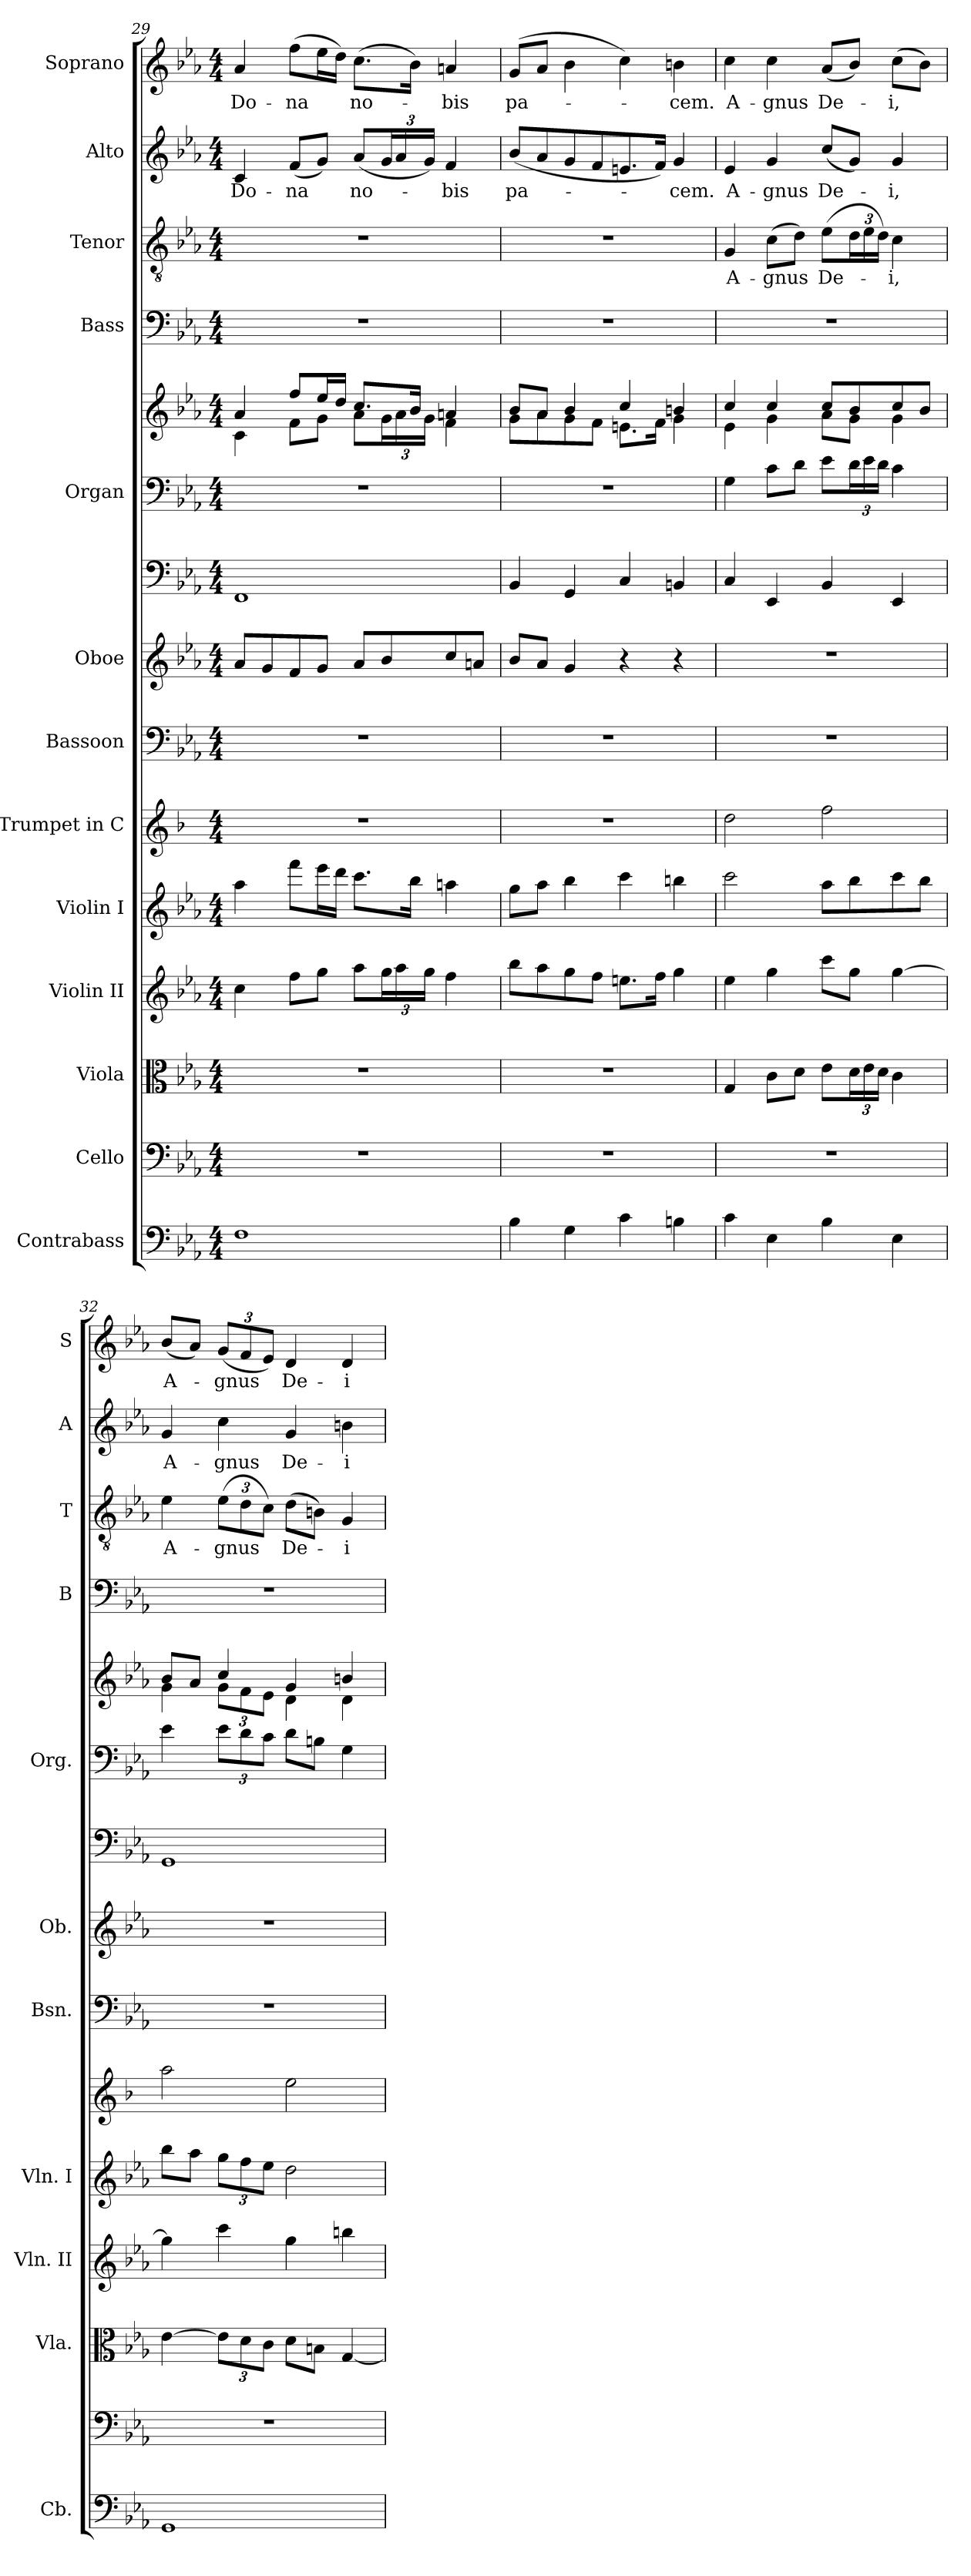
**kern	**kern	**kern	**kern	**kern	**kern	**kern	**kern	**kern	**kern	**kern	**kern	**kern	**text	**kern	**text	**kern	**text
*part14	*part13	*part12	*part11	*part10	*part9	*part8	*part7	*part6	*part5	*part5	*part4	*part3	*part3	*part2	*part2	*part1	*part1
*staff15	*staff14	*staff13	*staff12	*staff11	*staff10	*staff9	*staff8	*staff7	*staff6	*staff5	*staff4	*staff3	*staff3	*staff2	*staff2	*staff1	*staff1
*I"Contrabass	*I"Cello	*I"Viola	*I"Violin II	*I"Violin I	*I"Trumpet in C	*I"Bassoon	*I"Oboe	*	*I"Organ	*	*I"Bass	*I"Tenor	*	*I"Alto	*	*I"Soprano	*
*I'Cb.	*	*I'Vla.	*I'Vln. II	*I'Vln. I	*	*I'Bsn.	*I'Ob.	*	*I'Org.	*	*I'B	*I'T	*	*I'A	*	*I'S	*
*clefF4	*clefF4	*clefC3	*clefG2	*clefG2	*clefG2	*clefF4	*clefG2	*clefF4	*clefF4	*clefG2	*clefF4	*clefGv2	*	*clefG2	*	*clefG2	*
*ITrd7c12	*	*	*	*	*ITrd1c2	*	*	*	*	*	*	*	*	*	*	*	*
*k[b-e-a-]	*k[b-e-a-]	*k[b-e-a-]	*k[b-e-a-]	*k[b-e-a-]	*k[b-e-a-]	*k[b-e-a-]	*k[b-e-a-]	*k[b-e-a-]	*k[b-e-a-]	*k[b-e-a-]	*k[b-e-a-]	*k[b-e-a-]	*	*k[b-e-a-]	*	*k[b-e-a-]	*
*c:	*c:	*c:	*c:	*c:	*c:	*c:	*c:	*c:	*c:	*c:	*c:	*c:	*	*c:	*	*c:	*
*M4/4	*M4/4	*M4/4	*M4/4	*M4/4	*M4/4	*M4/4	*M4/4	*M4/4	*M4/4	*M4/4	*M4/4	*M4/4	*	*M4/4	*	*M4/4	*
=29	=29	=29	=29	=29	=29	=29	=29	=29	=29	=29	=29	=29	=29	=29	=29	=29	=29
*	*	*	*	*	*	*	*	*	*	*^	*	*	*	*	*	*	*
!	!	!	!	!	!	!	!	!	!	!	!	!	!	!	!	!LO:LY:b	!	!LO:LY:b
1FF	1r	1r	4cc\	4aa-\	1r	1r	8a-/L	1FF	1r	4a-/	4c\	1r	1r	.	4c/	Do-	4a-/	Do-
.	.	.	.	.	.	.	8g/	.	.	.	.	.	.	.	.	.	.	.
!	!	!	!	!	!	!	!	!	!	!	!	!	!	!	!	!LO:LY:b	!	!LO:LY:b
.	.	.	8ff\L	8fff\L	.	.	8f/	.	.	8ff/L	8f\L	.	.	.	(<8f/L	-na	(>8ff\L	-na
.	.	.	8gg\J	16eee-\L	.	.	8g/J	.	.	16ee-/L	8g\J	.	.	.	8g/J)	.	16ee-\L	.
.	.	.	.	16ddd\JJ	.	.	.	.	.	16dd/JJ	.	.	.	.	.	.	16dd\JJ)	.
!	!	!	!	!	!	!	!	!	!	!	!	!	!	!	!	!LO:LY:b	!	!LO:LY:b
.	.	.	8aa-\L	8.ccc\L	.	.	8a-/L	.	.	8.cc/L	8a-\L	.	.	.	(<8a-/L	no-	(>8.cc\L	no-
.	.	.	24gg\L	.	.	.	8b-/	.	.	.	24g\L	.	.	.	24g/L	.	.	.
.	.	.	24aa-\	.	.	.	.	.	.	.	24a-\	.	.	.	24a-/	.	.	.
.	.	.	.	16bb-\Jk	.	.	.	.	.	16b-/Jk	.	.	.	.	.	.	16b-\Jk)	.
.	.	.	24gg\JJ	.	.	.	.	.	.	.	24g\JJ	.	.	.	24g/JJ)	.	.	.
!	!	!	!	!	!	!	!	!	!	!	!	!	!	!	!	!LO:LY:b	!	!LO:LY:b
.	.	.	4ff\	4aan\	.	.	8cc/	.	.	4an/	4f\	.	.	.	4f/	-bis	4an/	-bis
.	.	.	.	.	.	.	8an/J	.	.	.	.	.	.	.	.	.	.	.
=30	=30	=30	=30	=30	=30	=30	=30	=30	=30	=30	=30	=30	=30	=30	=30	=30	=30	=30
!	!	!	!	!	!	!	!	!	!	!	!	!	!	!	!	!LO:LY:b	!	!LO:LY:b
4BB-\	1r	1r	8bb-\L	8gg\L	1r	1r	8b-/L	4BB-/	1r	8b-/L	8g\L	1r	1r	.	(<8b-/L	pa-	(>8g/L	pa-
.	.	.	8aa-\	8aa-\J	.	.	8a-/J	.	.	8a-/J	8a-\	.	.	.	8a-/	.	8a-/J	.
4GG\	.	.	8gg\	4bb-\	.	.	4g/	4GG/	.	4b-/	8g\	.	.	.	8g/	.	4b-\	.
.	.	.	8ff\J	.	.	.	.	.	.	.	8f\J	.	.	.	8f/	.	.	.
4C\	.	.	8.een\L	4ccc\	.	.	4r	4C/	.	4cc/	8.en\L	.	.	.	8.en/	.	4cc\)	.
.	.	.	16ff\Jk	.	.	.	.	.	.	.	16f\Jk	.	.	.	16f/Jk)	.	.	.
!	!	!	!	!	!	!	!	!	!	!	!	!	!	!	!	!LO:LY:b	!	!LO:LY:b
4BBn\	.	.	4gg\	4bbn\	.	.	4r	4BBn/	.	4bn/	4g\	.	.	.	4g/	-cem.	4bn\	-cem.
!!LO:PB:g=z
=31	=31	=31	=31	=31	=31	=31	=31	=31	=31	=31	=31	=31	=31	=31	=31	=31	=31	=31
!	!	!	!	!	!	!	!	!	!	!	!	!	!	!LO:LY:b	!	!LO:LY:b	!	!LO:LY:b
4C\	1r	4G/	4ee-\	2ccc\	2cc\	1r	1r	4C/	4G\	4cc/	4e-\	1r	4G/	A-	4e-/	A-	4cc\	A-
!	!	!	!	!	!	!	!	!	!	!	!	!	!	!LO:LY:b	!	!LO:LY:b	!	!LO:LY:b
4EE-\	.	8c\L	4gg\	.	.	.	.	4EE-/	8c\L	4cc/	4g\	.	(>8c\L	-gnus	4g/	-gnus	4cc\	-gnus
.	.	8d\J	.	.	.	.	.	.	8d\J	.	.	.	8d\J)	.	.	.	.	.
!	!	!	!	!	!	!	!	!	!	!	!	!	!	!LO:LY:b	!	!LO:LY:b	!	!LO:LY:b
4BB-\	.	8e-\L	8ccc\L	8aa-\L	2ee-\	.	.	4BB-/	8e-\L	8cc/L	8a-\L	.	(>8e-\L	De-	(<8cc/L	De-	(<8a-/L	De-
.	.	24d\L	8gg\J	8bb-\	.	.	.	.	24d\L	8b-/	8g\J	.	24d\L	.	8g/J)	.	8b-/J)	.
.	.	24e-\	.	.	.	.	.	.	24e-\	.	.	.	24e-\	.	.	.	.	.
.	.	24d\JJ	.	.	.	.	.	.	24d\JJ	.	.	.	24d\JJ)	.	.	.	.	.
!	!	!	!	!	!	!	!	!	!	!	!	!	!	!LO:LY:b	!	!LO:LY:b	!	!LO:LY:b
4EE-\	.	4c\	[4gg\	8ccc\	.	.	.	4EE-/	4c\	8cc/	4g\	.	4c\	-i,	4g/	-i,	(>8cc\L	-i,
.	.	.	.	8bb-\J	.	.	.	.	.	8b-/J	.	.	.	.	.	.	8b-\J)	.
=32	=32	=32	=32	=32	=32	=32	=32	=32	=32	=32	=32	=32	=32	=32	=32	=32	=32	=32
!	!	!	!	!	!	!	!	!	!	!	!	!	!	!LO:LY:b	!	!LO:LY:b	!	!LO:LY:b
1GGG	1r	[4e-\	4gg\]	8bb-\L	2gg\	1r	1r	1GG	4e-\	8b-/L	4g\	1r	4e-\	A-	4g/	A-	(<8b-/L	A-
.	.	.	.	8aa-\J	.	.	.	.	.	8a-/J	.	.	.	.	.	.	8a-/J)	.
!	!	!	!	!	!	!	!	!	!	!	!	!	!	!LO:LY:b	!	!LO:LY:b	!	!LO:LY:b
.	.	12e-\L]	4ccc\	12gg\L	.	.	.	.	12e-\L	4cc/	12g\L	.	(>12e-\L	-gnus	4cc\	-gnus	(<12g/L	-gnus
.	.	12d\	.	12ff\	.	.	.	.	12d\	.	12f\	.	12d\	.	.	.	12f/	.
.	.	12c\J	.	12ee-\J	.	.	.	.	12c\J	.	12e-\J	.	12c\J)	.	.	.	12e-/J)	.
!	!	!	!	!	!	!	!	!	!	!	!	!	!	!LO:LY:b	!	!LO:LY:b	!	!LO:LY:b
.	.	8d\L	4gg\	2dd\	2dd\	.	.	.	8d\L	4g/	4d\	.	(>8d\L	De-	4g/	De-	4d/	De-
.	.	8Bn\J	.	.	.	.	.	.	8Bn\J	.	.	.	8Bn\J)	.	.	.	.	.
!	!	!	!	!	!	!	!	!	!	!	!	!	!	!LO:LY:b	!	!LO:LY:b	!	!LO:LY:b
.	.	[4G/	4bbn\	.	.	.	.	.	4G\	4bn/	4d\	.	4G/	-i	4bn\	-i	4d/	-i
*	*	*	*	*	*	*	*	*	*	*v	*v	*	*	*	*	*	*	*
=	=	=	=	=	=	=	=	=	=	=	=	=	=	=	=	=	=
*-	*-	*-	*-	*-	*-	*-	*-	*-	*-	*-	*-	*-	*-	*-	*-	*-	*-
